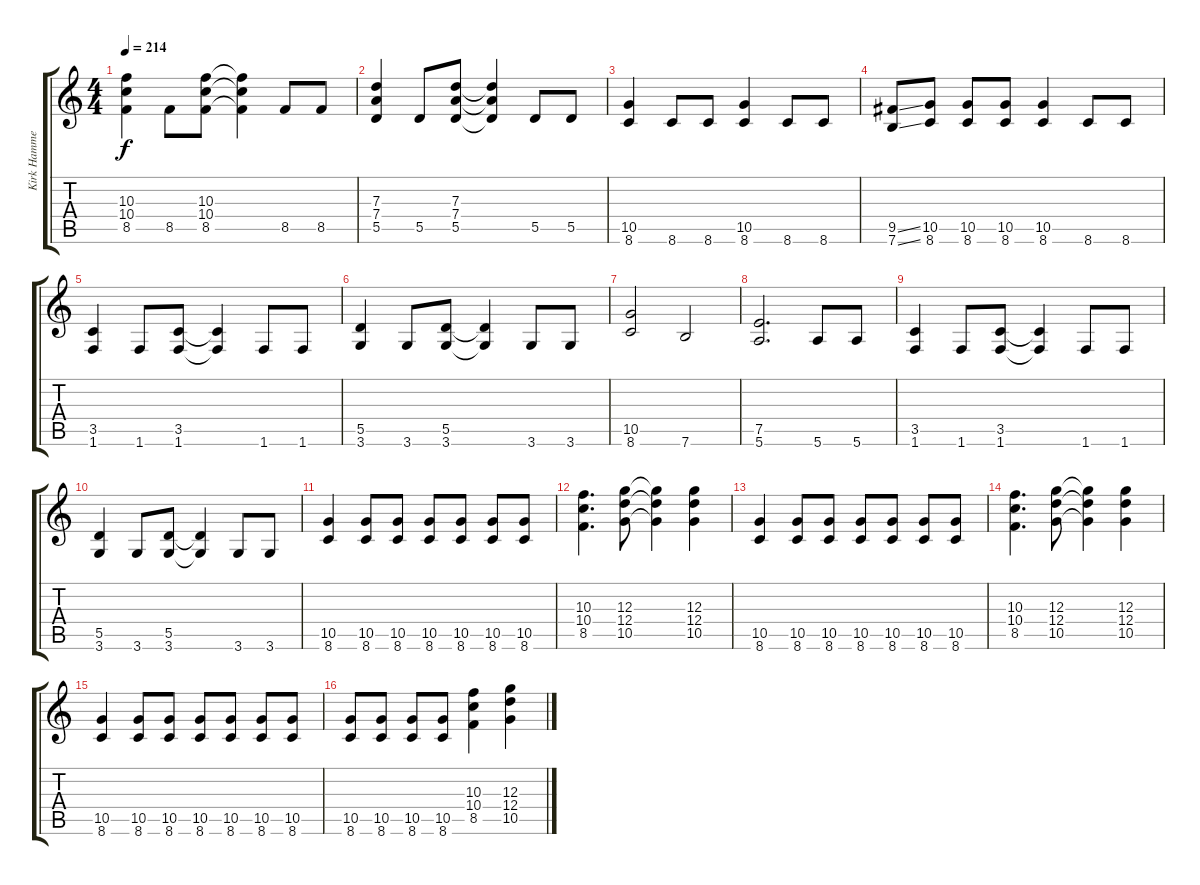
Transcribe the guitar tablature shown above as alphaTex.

\track ("Kirk Hammet" "Kirk Hamme") {instrument distortionguitar}
\staff {score tabs}
\tuning (E4 B3 G3 D3 A2 E2) {hide}
\ts (4 4)
\tempo 214
\clef g2
\ks c
(10.3 10.4 8.5).4{dy f} 8.5.8 (10.3 10.4 8.5).8 (10.3{t} 10.4{t} 8.5{t}).4 8.5.8 8.5.8 |
(7.3 7.4 5.5).4 5.5.8 (7.3 7.4 5.5).8 (7.3{t} 7.4{t} 5.5{t}).4 5.5.8 5.5.8 |
(10.5 8.6).4 8.6.8 8.6.8 (10.5 8.6).4 8.6.8 8.6.8 |
(9.5{ss} 7.6{ss}).8 (10.5 8.6).8 (10.5 8.6).8 (10.5 8.6).8 (10.5 8.6).4 8.6.8 8.6.8 |
(3.5 1.6).4 1.6.8 (3.5 1.6).8 (3.5{t} 1.6{t}).4 1.6.8 1.6.8 |
(5.5 3.6).4 3.6.8 (5.5 3.6).8 (5.5{t} 3.6{t}).4 3.6.8 3.6.8 |
(10.5 8.6).2 7.6.2 |
(7.5 5.6).2{d} 5.6.8 5.6.8 |
(3.5 1.6).4 1.6.8 (3.5 1.6).8 (3.5{t} 1.6{t}).4 1.6.8 1.6.8 |
(5.5 3.6).4 3.6.8 (5.5 3.6).8 (5.5{t} 3.6{t}).4 3.6.8 3.6.8 |
(10.5 8.6).4 (10.5 8.6).8 (10.5 8.6).8 (10.5 8.6).8 (10.5 8.6).8 (10.5 8.6).8 (10.5 8.6).8 |
(10.3 10.4 8.5).4{d} (12.3 12.4 10.5).8 (12.3{t} 12.4{t} 10.5{t}).4 (12.3 12.4 10.5).4 |
(10.5 8.6).4 (10.5 8.6).8 (10.5 8.6).8 (10.5 8.6).8 (10.5 8.6).8 (10.5 8.6).8 (10.5 8.6).8 |
(10.3 10.4 8.5).4{d} (12.3 12.4 10.5).8 (12.3{t} 12.4{t} 10.5{t}).4 (12.3 12.4 10.5).4 |
(10.5 8.6).4 (10.5 8.6).8 (10.5 8.6).8 (10.5 8.6).8 (10.5 8.6).8 (10.5 8.6).8 (10.5 8.6).8 |
(10.5 8.6).8 (10.5 8.6).8 (10.5 8.6).8 (10.5 8.6).8 (10.3 10.4 8.5).4 (12.3 12.4 10.5).4
